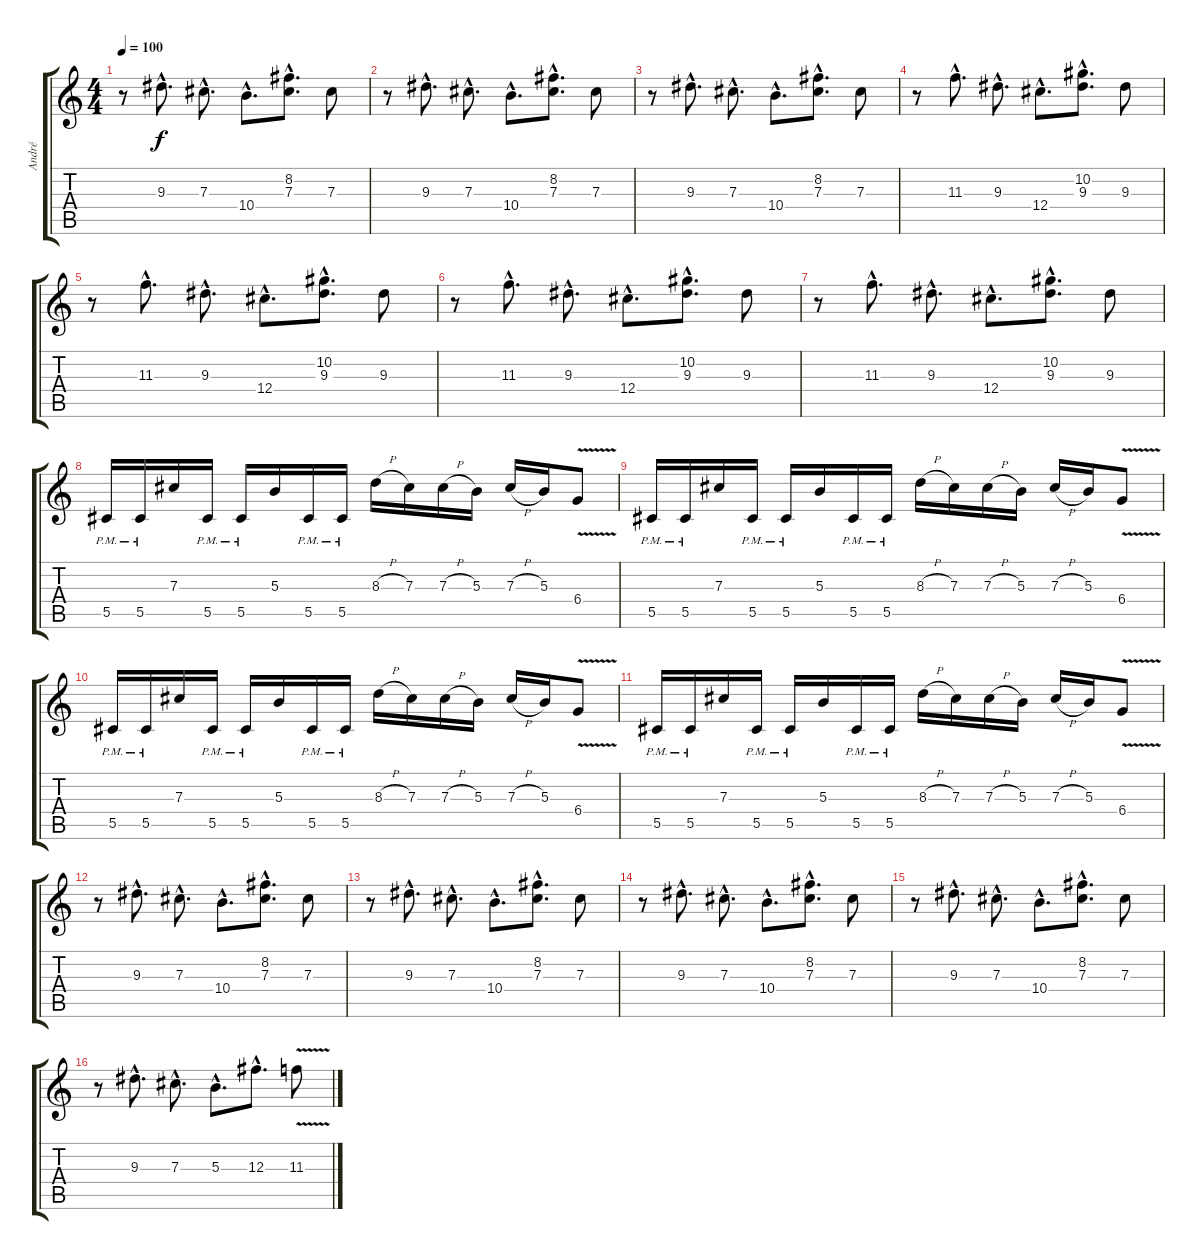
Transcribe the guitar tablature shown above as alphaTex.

\track ("André" "André") {instrument distortionguitar}
\staff {score tabs}
\tuning (Eb4 Bb3 Gb3 Db3 Ab2 Eb2) {hide}
\ts (4 4)
\tempo 100
\clef g2
\ks c
r.8{dy f} 9.3{hac}.8{d} 7.3{hac}.8{d} 10.4{hac}.8{d} (8.2{hac} 7.3{hac}).8{d} 7.3.8 |
r.8 9.3{hac}.8{d} 7.3{hac}.8{d} 10.4{hac}.8{d} (8.2{hac} 7.3{hac}).8{d} 7.3.8 |
r.8 9.3{hac}.8{d} 7.3{hac}.8{d} 10.4{hac}.8{d} (8.2{hac} 7.3{hac}).8{d} 7.3.8 |
r.8 11.3{hac}.8{d} 9.3{hac}.8{d} 12.4{hac}.8{d} (10.2{hac} 9.3{hac}).8{d} 9.3.8 |
r.8 11.3{hac}.8{d} 9.3{hac}.8{d} 12.4{hac}.8{d} (10.2{hac} 9.3{hac}).8{d} 9.3.8 |
r.8 11.3{hac}.8{d} 9.3{hac}.8{d} 12.4{hac}.8{d} (10.2{hac} 9.3{hac}).8{d} 9.3.8 |
r.8 11.3{hac}.8{d} 9.3{hac}.8{d} 12.4{hac}.8{d} (10.2{hac} 9.3{hac}).8{d} 9.3.8 |
5.5{pm}.16 5.5{pm}.16 7.3.16 5.5{pm}.16 5.5{pm}.16 5.3.16 5.5{pm}.16 5.5{pm}.16 8.3{h}.16 7.3.16 7.3{h}.16 5.3.16 7.3{h}.16 5.3.16 6.4{v}.8 |
5.5{pm}.16 5.5{pm}.16 7.3.16 5.5{pm}.16 5.5{pm}.16 5.3.16 5.5{pm}.16 5.5{pm}.16 8.3{h}.16 7.3.16 7.3{h}.16 5.3.16 7.3{h}.16 5.3.16 6.4{v}.8 |
5.5{pm}.16 5.5{pm}.16 7.3.16 5.5{pm}.16 5.5{pm}.16 5.3.16 5.5{pm}.16 5.5{pm}.16 8.3{h}.16 7.3.16 7.3{h}.16 5.3.16 7.3{h}.16 5.3.16 6.4{v}.8 |
5.5{pm}.16 5.5{pm}.16 7.3.16 5.5{pm}.16 5.5{pm}.16 5.3.16 5.5{pm}.16 5.5{pm}.16 8.3{h}.16 7.3.16 7.3{h}.16 5.3.16 7.3{h}.16 5.3.16 6.4{v}.8 |
r.8 9.3{hac}.8{d} 7.3{hac}.8{d} 10.4{hac}.8{d} (8.2{hac} 7.3{hac}).8{d} 7.3.8 |
r.8 9.3{hac}.8{d} 7.3{hac}.8{d} 10.4{hac}.8{d} (8.2{hac} 7.3{hac}).8{d} 7.3.8 |
r.8 9.3{hac}.8{d} 7.3{hac}.8{d} 10.4{hac}.8{d} (8.2{hac} 7.3{hac}).8{d} 7.3.8 |
r.8 9.3{hac}.8{d} 7.3{hac}.8{d} 10.4{hac}.8{d} (8.2{hac} 7.3{hac}).8{d} 7.3.8 |
r.8 9.3{hac}.8{d} 7.3{hac}.8{d} 5.3{hac}.8{d} 12.3{hac}.8{d} 11.3{v}.8
